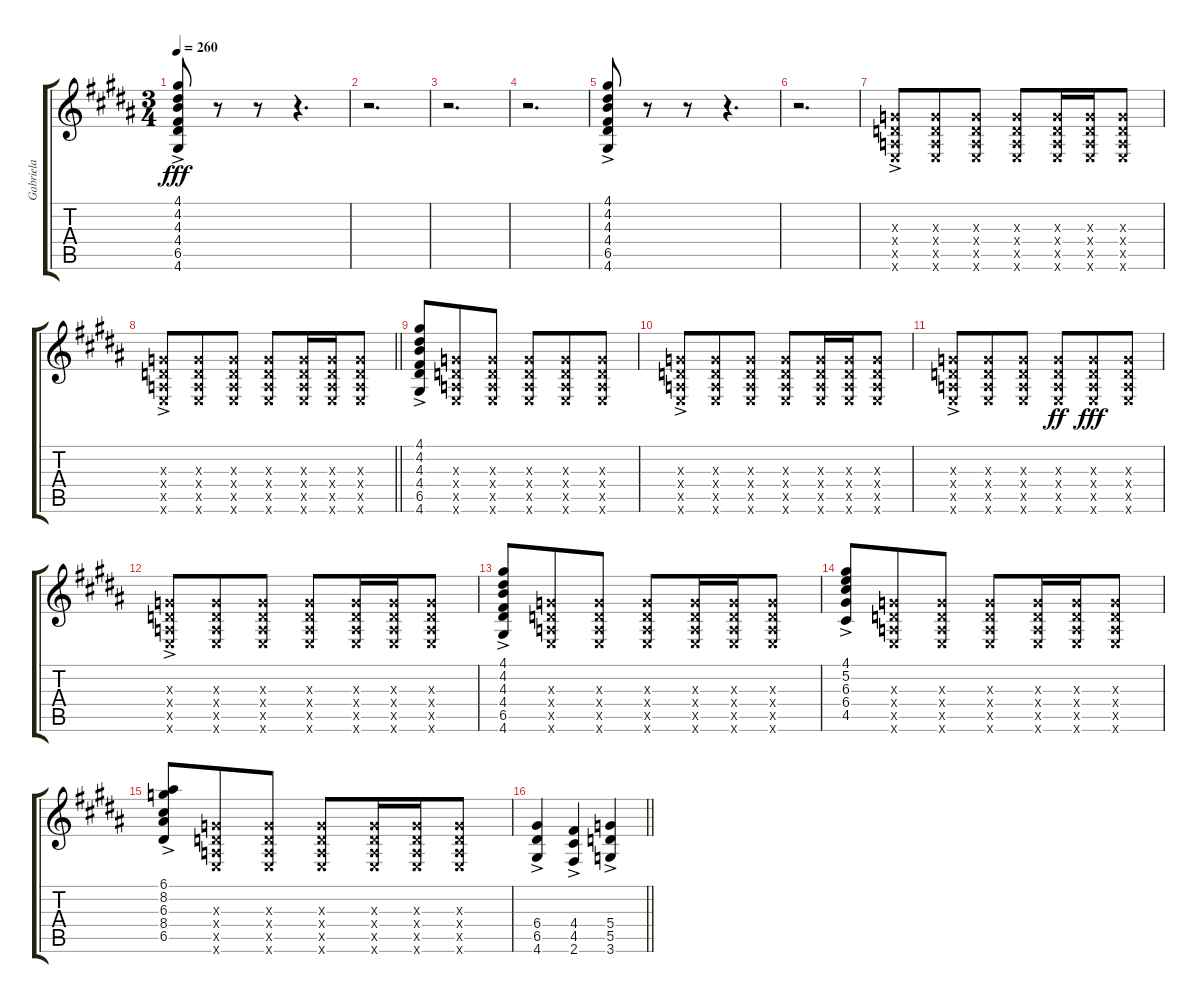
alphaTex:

\track ("Gabriela" "Gabriela") {instrument acousticguitarnylon}
\staff {score tabs}
\tuning (E4 B3 G3 D3 A2 E2) {hide}
\ts (3 4)
\tempo 260
\clef g2
\ks b
(4.1{ac} 4.2{ac} 4.3{ac} 4.4{ac} 6.5{ac} 4.6{ac}).8{dy fff} r.8 r.8 r.4{d} |
r.2{d} |
r.2{d} |
r.2{d} |
(4.1{ac} 4.2{ac} 4.3{ac} 4.4{ac} 6.5{ac} 4.6{ac}).8 r.8 r.8 r.4{d} |
r.2{d} |
(0.3{ac x} 0.4{ac x} 0.5{ac x} 0.6{ac x}).8 (0.3{x} 0.4{x} 0.5{x} 0.6{x}).8{beam merge} (0.3{x} 0.4{x} 0.5{x} 0.6{x}).8{beam split} (0.3{x} 0.4{x} 0.5{x} 0.6{x}).8{beam merge} (0.3{x} 0.4{x} 0.5{x} 0.6{x}).16{beam merge} (0.3{x} 0.4{x} 0.5{x} 0.6{x}).16{beam merge} (0.3{x} 0.4{x} 0.5{x} 0.6{x}).8 |
\barLineRight lightlight
(0.3{ac x} 0.4{ac x} 0.5{ac x} 0.6{ac x}).8 (0.3{x} 0.4{x} 0.5{x} 0.6{x}).8{beam merge} (0.3{x} 0.4{x} 0.5{x} 0.6{x}).8{beam split} (0.3{x} 0.4{x} 0.5{x} 0.6{x}).8{beam merge} (0.3{x} 0.4{x} 0.5{x} 0.6{x}).16{beam merge} (0.3{x} 0.4{x} 0.5{x} 0.6{x}).16{beam merge} (0.3{x} 0.4{x} 0.5{x} 0.6{x}).8 |
(4.1{ac} 4.2{ac} 4.3{ac} 4.4{ac} 6.5{ac} 4.6{ac}).8 (0.3{x} 0.4{x} 0.5{x} 0.6{x}).8{beam merge} (0.3{x} 0.4{x} 0.5{x} 0.6{x}).8{beam split} (0.3{x} 0.4{x} 0.5{x} 0.6{x}).8{beam merge} (0.3{x} 0.4{x} 0.5{x} 0.6{x}).8{beam merge} (0.3{x} 0.4{x} 0.5{x} 0.6{x}).8 |
(0.3{ac x} 0.4{ac x} 0.5{ac x} 0.6{ac x}).8 (0.3{x} 0.4{x} 0.5{x} 0.6{x}).8{beam merge} (0.3{x} 0.4{x} 0.5{x} 0.6{x}).8{beam split} (0.3{x} 0.4{x} 0.5{x} 0.6{x}).8{beam merge} (0.3{x} 0.4{x} 0.5{x} 0.6{x}).16{beam merge} (0.3{x} 0.4{x} 0.5{x} 0.6{x}).16{beam merge} (0.3{x} 0.4{x} 0.5{x} 0.6{x}).8 |
(0.3{ac x} 0.4{ac x} 0.5{ac x} 0.6{ac x}).8 (0.3{x} 0.4{x} 0.5{x} 0.6{x}).8{beam merge} (0.3{x} 0.4{x} 0.5{x} 0.6{x}).8{beam split} (0.3{x} 0.4{x} 0.5{x} 0.6{x}).8{dy ff beam merge} (0.3{x} 0.4{x} 0.5{x} 0.6{x}).8{dy fff beam merge} (0.3{x} 0.4{x} 0.5{x} 0.6{x}).8 |
(0.3{ac x} 0.4{ac x} 0.5{ac x} 0.6{ac x}).8 (0.3{x} 0.4{x} 0.5{x} 0.6{x}).8{beam merge} (0.3{x} 0.4{x} 0.5{x} 0.6{x}).8{beam split} (0.3{x} 0.4{x} 0.5{x} 0.6{x}).8{beam merge} (0.3{x} 0.4{x} 0.5{x} 0.6{x}).16{beam merge} (0.3{x} 0.4{x} 0.5{x} 0.6{x}).16{beam merge} (0.3{x} 0.4{x} 0.5{x} 0.6{x}).8 |
(4.1{ac} 4.2{ac} 4.3{ac} 4.4{ac} 6.5{ac} 4.6{ac}).8 (0.3{x} 0.4{x} 0.5{x} 0.6{x}).8{beam merge} (0.3{x} 0.4{x} 0.5{x} 0.6{x}).8{beam split} (0.3{x} 0.4{x} 0.5{x} 0.6{x}).8{beam merge} (0.3{x} 0.4{x} 0.5{x} 0.6{x}).16{beam merge} (0.3{x} 0.4{x} 0.5{x} 0.6{x}).16{beam merge} (0.3{x} 0.4{x} 0.5{x} 0.6{x}).8 |
(4.1{ac} 5.2{ac} 6.3{ac} 6.4{ac} 4.5{ac}).8 (0.3{x} 0.4{x} 0.5{x} 0.6{x}).8{beam merge} (0.3{x} 0.4{x} 0.5{x} 0.6{x}).8{beam split} (0.3{x} 0.4{x} 0.5{x} 0.6{x}).8{beam merge} (0.3{x} 0.4{x} 0.5{x} 0.6{x}).16{beam merge} (0.3{x} 0.4{x} 0.5{x} 0.6{x}).16{beam merge} (0.3{x} 0.4{x} 0.5{x} 0.6{x}).8 |
(6.1{ac} 8.2{ac} 6.3{ac} 8.4{ac} 6.5{ac}).8 (0.3{x} 0.4{x} 0.5{x} 0.6{x}).8{beam merge} (0.3{x} 0.4{x} 0.5{x} 0.6{x}).8{beam split} (0.3{x} 0.4{x} 0.5{x} 0.6{x}).8{beam merge} (0.3{x} 0.4{x} 0.5{x} 0.6{x}).16{beam merge} (0.3{x} 0.4{x} 0.5{x} 0.6{x}).16{beam merge} (0.3{x} 0.4{x} 0.5{x} 0.6{x}).8 |
\barLineRight lightlight
(6.4{ac} 6.5{ac} 4.6{ac}).4 (4.4{ac} 4.5{ac} 2.6{ac}).4 (5.4{ac} 5.5{ac} 3.6{ac}).4
